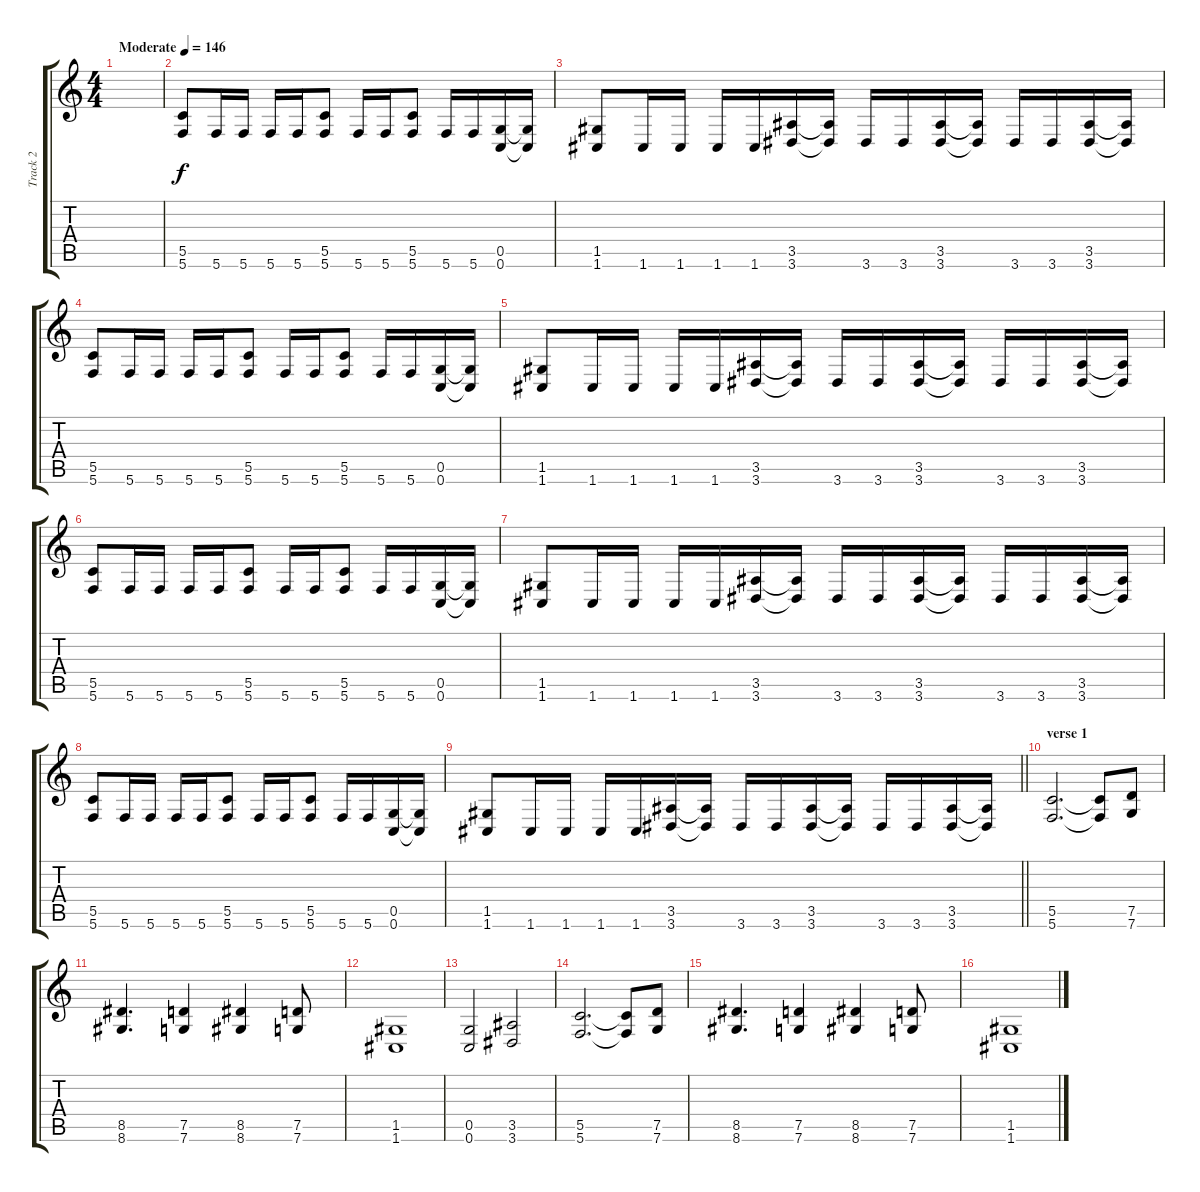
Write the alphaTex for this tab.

\track ("Track 2" "Track 2") {instrument distortionguitar bank 255}
\staff {score tabs}
\tuning (D4 A3 F3 C3 G2 C2) {hide}
\ts (4 4)
\tempo (146 "Moderate")
\clef g2
\ks c
|
(5.5 5.6).8 5.6.16 5.6.16 5.6.16 5.6.16 (5.5 5.6).8 5.6.16 5.6.16 (5.5 5.6).8 5.6.16 5.6.16 (0.5 0.6).16 (0.5{t} 0.6{t}).16 |
(1.5 1.6).8 1.6.16 1.6.16 1.6.16 1.6.16 (3.5 3.6).16 (3.5{t} 3.6{t}).16 3.6.16 3.6.16 (3.5 3.6).16 (3.5{t} 3.6{t}).16 3.6.16 3.6.16 (3.5 3.6).16 (3.5{t} 3.6{t}).16 |
(5.5 5.6).8 5.6.16 5.6.16 5.6.16 5.6.16 (5.5 5.6).8 5.6.16 5.6.16 (5.5 5.6).8 5.6.16 5.6.16 (0.5 0.6).16 (0.5{t} 0.6{t}).16 |
(1.5 1.6).8 1.6.16 1.6.16 1.6.16 1.6.16 (3.5 3.6).16 (3.5{t} 3.6{t}).16 3.6.16 3.6.16 (3.5 3.6).16 (3.5{t} 3.6{t}).16 3.6.16 3.6.16 (3.5 3.6).16 (3.5{t} 3.6{t}).16 |
(5.5 5.6).8 5.6.16 5.6.16 5.6.16 5.6.16 (5.5 5.6).8 5.6.16 5.6.16 (5.5 5.6).8 5.6.16 5.6.16 (0.5 0.6).16 (0.5{t} 0.6{t}).16 |
(1.5 1.6).8 1.6.16 1.6.16 1.6.16 1.6.16 (3.5 3.6).16 (3.5{t} 3.6{t}).16 3.6.16 3.6.16 (3.5 3.6).16 (3.5{t} 3.6{t}).16 3.6.16 3.6.16 (3.5 3.6).16 (3.5{t} 3.6{t}).16 |
(5.5 5.6).8 5.6.16 5.6.16 5.6.16 5.6.16 (5.5 5.6).8 5.6.16 5.6.16 (5.5 5.6).8 5.6.16 5.6.16 (0.5 0.6).16 (0.5{t} 0.6{t}).16 |
\barLineRight lightlight
(1.5 1.6).8 1.6.16 1.6.16 1.6.16 1.6.16 (3.5 3.6).16 (3.5{t} 3.6{t}).16 3.6.16 3.6.16 (3.5 3.6).16 (3.5{t} 3.6{t}).16 3.6.16 3.6.16 (3.5 3.6).16 (3.5{t} 3.6{t}).16 |
\section ("" "verse 1")
(5.5 5.6).2{d} (5.5{t} 5.6{t}).8 (7.5 7.6).8 |
(8.5 8.6).4{d} (7.5 7.6).4 (8.5 8.6).4 (7.5 7.6).8 |
(1.5 1.6).1 |
(0.5 0.6).2 (3.5 3.6).2 |
(5.5 5.6).2{d} (5.5{t} 5.6{t}).8 (7.5 7.6).8 |
(8.5 8.6).4{d} (7.5 7.6).4 (8.5 8.6).4 (7.5 7.6).8 |
(1.5 1.6).1
